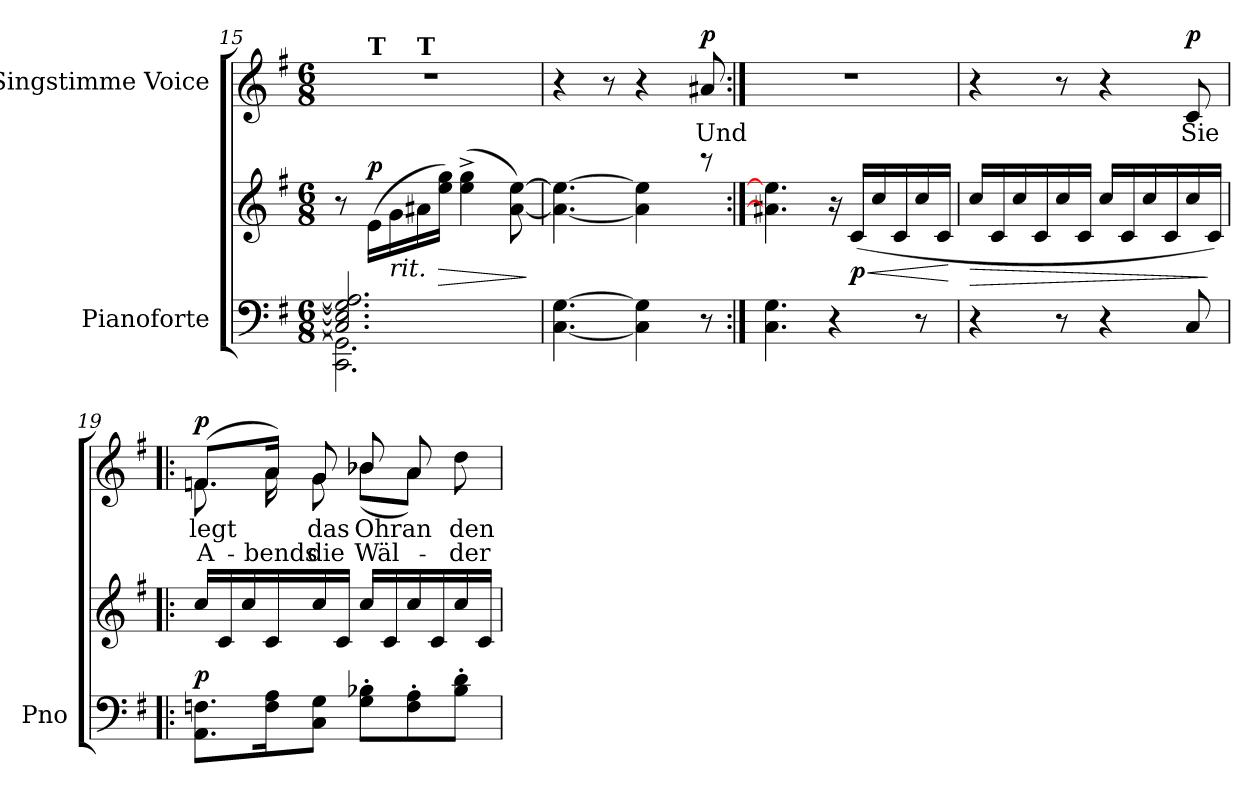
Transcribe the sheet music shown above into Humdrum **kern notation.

**kern	**kern	**dynam	**kern	**text	**text	**dynam
*part2	*part2	*part2	*part1	*part1	*part1	*part1
*staff3	*staff2	*staff2/3	*staff1	*staff1	*staff1	*staff1
*I"Pianoforte	*	*	*I"Singstimme Voice	*	*	*
*I'Pno	*	*	*	*	*	*
*clefF4	*clefG2	*	*clefG2	*	*	*
*k[f#]	*k[f#]	*	*k[f#]	*	*	*
*M6/8	*M6/8	*	*M6/8	*	*	*
=15	=15	=15	=15	=15	=15	=15
*^	*	*	*^	*	*	*
*	*	*	*	*	*^	*	*	*
2.C/] 2.E/] 2.G/] 2.A#/]	2.CC\ 2.GG\]	8r	.	2.r	8ryy	4ryy	.	.	.
!	!	!	!	!	!LO:TX:a:B:t=T	!	!	!	!
!	!	!	!LO:DY:a	!	!	!	!	!	!
.	.	(>16e\LL	p	.	2ryy	.	.	.	.
!	!	!LO:TX:b:i:t=rit.	!	!	!	!	!	!	!
.	.	16g\	.	.	.	.	.	.	.
!	!	!	!	!	!	!LO:TX:a:B:t=T	!	!	!
.	.	16a#X\	.	.	.	2ryy	.	.	.
!	!	!	!LO:HP:b	!	!	!	!	!	!
.	.	16ee\ 16gg\JJ)	>	.	.	.	.	.	.
.	.	(>4ee\^ 4gg\^	.	.	.	.	.	.	.
.	.	[8a#\ [8ee\)	.	.	8ryy	.	.	.	.
*v	*v	*	*	*	*	*	*	*	*
.	.	]	.	.	.	.	.	.
*	*	*	*v	*v	*v	*	*	*
=16	=16	=16	=16	=16	=16	=16
*	*^	*	*	*	*	*
[4.C\ [4.G\	4.a#\_ 4.ee\_	2ryy	.	4r	.	.	.
.	.	.	.	8r	.	.	.
4C\] 4G\]	4a#\] 4ee\]	.	.	4r	.	.	.
.	.	8ryy	.	.	.	.	.
!	!	!	!	!	!LO:LY:b	!	!LO:DY:a
8r	8r	[8a#X\yy [8ee\yy	.	8a#X/	Und	.	p
*	*v	*v	*	*	*	*	*
=17:|!	=17:|!	=17:|!	=17:|!	=17:|!	=17:|!	=17:|!
*	*	*	*^	*	*	*
4.C\ 4.G\	4.a#X\] 4.ee\]	.	2.r	4..ryy	.	.	.
4r	16r	.	.	.	.	.	.
*	*	*	*MM80	*	*	*	*
!	!	!LO:HP:b	!	!	!	!	!
!	!	!LO:DY:n=1:b	!	!	!	!	!
.	(<16c/LL	< p	.	4ryy	.	.	.
.	16cc/	.	.	.	.	.	.
.	16c/	.	.	.	.	.	.
8r	16cc/	.	.	.	.	.	.
.	16c/JJ	.	.	16ryy	.	.	.
.	.	[	.	.	.	.	.
=18	=18	=18	=18	=18	=18	=18	=18
!	!	!LO:HP:b	!	!	!	!	!
*	*	*	*v	*v	*	*	*
4r	16cc/LL	>	4r	.	.	.
.	16c/	.	.	.	.	.
.	16cc/	.	.	.	.	.
.	16c/	.	.	.	.	.
8r	16cc/	.	8r	.	.	.
.	16c/JJ	.	.	.	.	.
4r	16cc/LL	.	4r	.	.	.
.	16c/	.	.	.	.	.
.	16cc/	.	.	.	.	.
.	16c/	.	.	.	.	.
!	!	!	!	!LO:LY:b	!	!LO:DY:a
8C/	16cc/	.	8c/	Sie	.	p
.	16c/JJ)	]	.	.	.	.
!!LO:PB:g=z
=19!|:	=19!|:	=19!|:	=19!|:	=19!|:	=19!|:	=19!|:
*	*	*	*MM80	*	*	*
*	*	*	*^	*	*	*
!	!	!LO:DY:a=2	!	!LO:N:head=solid	!LO:LY:b	!LO:LY:b	!LO:DY:a
8.AA\ 8.Fn\L	16cc/LL	p	(>8.fn/L	8.f\	legt	A-	p
.	16c/	.	.	.	.	.	.
.	16cc/	.	.	.	.	.	.
!	!	!	!	!	!	!LO:LY:b	!
16F\ 16A\K	16c/	.	16a/Jk)	16a\	.	-bends	.
!	!	!	!	!	!LO:LY:b	!LO:LY:b	!
8C\ 8G\J	16cc/	.	8g/	8g\	das	die	.
.	16c/JJ	.	.	.	.	.	.
!	!	!	!	!	!LO:LY:b	!LO:LY:b	!
8G'\ 8B-X'\L	16cc/LL	.	8b-X/	(<8b-\L	Ohr	Wäl-	.
.	16c/	.	.	.	.	.	.
!	!	!	!	!	!LO:LY:b	!	!
8F'\ 8A'\	16cc/	.	8a/	8a\J)	an	.	.
.	16c/	.	.	.	.	.	.
!	!	!	!	!	!LO:LY:b	!LO:LY:b	!
8B-'\ 8d'\J	16cc/	.	8dd\	8ryy	den	-der	.
.	16c/JJ	.	.	.	.	.	.
*	*	*	*v	*v	*	*	*
=	=	=	=	=	=	=
*-	*-	*-	*-	*-	*-	*-
